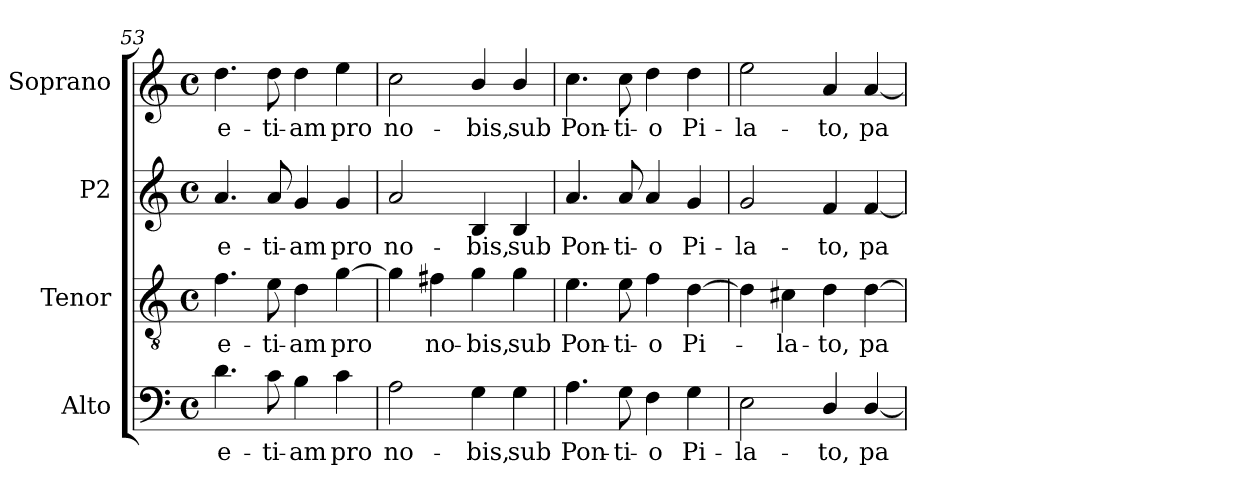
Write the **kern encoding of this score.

**kern	**text	**kern	**text	**kern	**text	**kern	**text
*part4	*part4	*part3	*part3	*part2	*part2	*part1	*part1
*staff4	*staff4	*staff3	*staff3	*staff2	*staff2	*staff1	*staff1
*I"Alto	*	*I"Tenor	*	*I"P2	*	*I"Soprano	*
*I'A.	*	*I'T.	*	*	*	*I'S.	*
*clefF4	*	*clefGv2	*	*clefG2	*	*clefG2	*
*	*	*ITrd7c12	*	*	*	*	*
*k[]	*	*k[]	*	*k[]	*	*k[]	*
*C:	*	*C:	*	*C:	*	*C:	*
*M4/4	*	*M4/4	*	*M4/4	*	*M4/4	*
*met(c)	*	*met(c)	*	*met(c)	*	*met(c)	*
=53	=53	=53	=53	=53	=53	=53	=53
!	!LO:LY:b:color=#000000	!	!	!	!	!	!
!	!	!	!LO:LY:b:color=#000000	!	!	!	!
!	!	!	!	!	!LO:LY:b:color=#000000	!	!
!	!	!	!	!	!	!	!LO:LY:b:color=#000000
4.di\	e-	4.Fi\	e-	4.ai/	e-	4.ddi\	e-
!	!LO:LY:b:color=#000000	!	!	!	!	!	!
!	!	!	!LO:LY:b:color=#000000	!	!	!	!
!	!	!	!	!	!LO:LY:b:color=#000000	!	!
!	!	!	!	!	!	!	!LO:LY:b:color=#000000
8ci\	-ti-	8Ei\	-ti-	8ai/	-ti-	8ddi\	-ti-
!	!LO:LY:b:color=#000000	!	!	!	!	!	!
!	!	!	!LO:LY:b:color=#000000	!	!	!	!
!	!	!	!	!	!LO:LY:b:color=#000000	!	!
!	!	!	!	!	!	!	!LO:LY:b:color=#000000
4Bi\	-am	4Di\	-am	4gi/	-am	4ddi\	-am
!	!LO:LY:b:color=#000000	!	!	!	!	!	!
!	!	!	!LO:LY:b:color=#000000	!	!	!	!
!	!	!	!	!	!LO:LY:b:color=#000000	!	!
!	!	!	!	!	!	!	!LO:LY:b:color=#000000
4ci\	pro	[4Gi\	pro	4gi/	pro	4eei\	pro
=54	=54	=54	=54	=54	=54	=54	=54
!	!LO:LY:b:color=#000000	!	!	!	!	!	!
!	!	!	!	!	!LO:LY:b:color=#000000	!	!
!	!	!	!	!	!	!	!LO:LY:b:color=#000000
2Ai\	no-	4Gi\]	.	2ai/	no-	2cci\	no-
!	!	!	!LO:LY:b:color=#000000	!	!	!	!
.	.	4F#Xi\	no-	.	.	.	.
!	!LO:LY:b:color=#000000	!	!	!	!	!	!
!	!	!	!LO:LY:b:color=#000000	!	!	!	!
!	!	!	!	!	!LO:LY:b:color=#000000	!	!
!	!	!	!	!	!	!	!LO:LY:b:color=#000000
4Gi\	-bis,	4Gi\	-bis,	4Bi/	-bis,	4bi/	-bis,
!	!LO:LY:b:color=#000000	!	!	!	!	!	!
!	!	!	!LO:LY:b:color=#000000	!	!	!	!
!	!	!	!	!	!LO:LY:b:color=#000000	!	!
!	!	!	!	!	!	!	!LO:LY:b:color=#000000
4Gi\	sub	4Gi\	sub	4Bi/	sub	4bi/	sub
=55	=55	=55	=55	=55	=55	=55	=55
!	!LO:LY:b:color=#000000	!	!	!	!	!	!
!	!	!	!LO:LY:b:color=#000000	!	!	!	!
!	!	!	!	!	!LO:LY:b:color=#000000	!	!
!	!	!	!	!	!	!	!LO:LY:b:color=#000000
4.Ai\	Pon-	4.Ei\	Pon-	4.ai/	Pon-	4.cci\	Pon-
!	!LO:LY:b:color=#000000	!	!	!	!	!	!
!	!	!	!LO:LY:b:color=#000000	!	!	!	!
!	!	!	!	!	!LO:LY:b:color=#000000	!	!
!	!	!	!	!	!	!	!LO:LY:b:color=#000000
8Gi\	-ti-	8Ei\	-ti-	8ai/	-ti-	8cci\	-ti-
!	!LO:LY:b:color=#000000	!	!	!	!	!	!
!	!	!	!LO:LY:b:color=#000000	!	!	!	!
!	!	!	!	!	!LO:LY:b:color=#000000	!	!
!	!	!	!	!	!	!	!LO:LY:b:color=#000000
4Fi\	-o	4Fi\	-o	4ai/	-o	4ddi\	-o
!	!LO:LY:b:color=#000000	!	!	!	!	!	!
!	!	!	!LO:LY:b:color=#000000	!	!	!	!
!	!	!	!	!	!LO:LY:b:color=#000000	!	!
!	!	!	!	!	!	!	!LO:LY:b:color=#000000
4Gi\	Pi-	[4Di\	Pi-	4gi/	Pi-	4ddi\	Pi-
=56	=56	=56	=56	=56	=56	=56	=56
!	!LO:LY:b:color=#000000	!	!	!	!	!	!
!	!	!	!	!	!LO:LY:b:color=#000000	!	!
!	!	!	!	!	!	!	!LO:LY:b:color=#000000
2Ei\	-la-	4Di\]	.	2gi/	-la-	2eei\	-la-
!	!	!	!LO:LY:b:color=#000000	!	!	!	!
.	.	4C#Xi\	-la-	.	.	.	.
!	!LO:LY:b:color=#000000	!	!	!	!	!	!
!	!	!	!LO:LY:b:color=#000000	!	!	!	!
!	!	!	!	!	!LO:LY:b:color=#000000	!	!
!	!	!	!	!	!	!	!LO:LY:b:color=#000000
4Di/	-to,	4Di\	-to,	4fi/	-to,	4ai/	-to,
!	!LO:LY:b:color=#000000	!	!	!	!	!	!
!	!	!	!LO:LY:b:color=#000000	!	!	!	!
!	!	!	!	!	!LO:LY:b:color=#000000	!	!
!	!	!	!	!	!	!	!LO:LY:b:color=#000000
[4Di/	pa-	[4Di\	pa-	[4fi/	pa-	[4ai/	pa-
=	=	=	=	=	=	=	=
*-	*-	*-	*-	*-	*-	*-	*-
